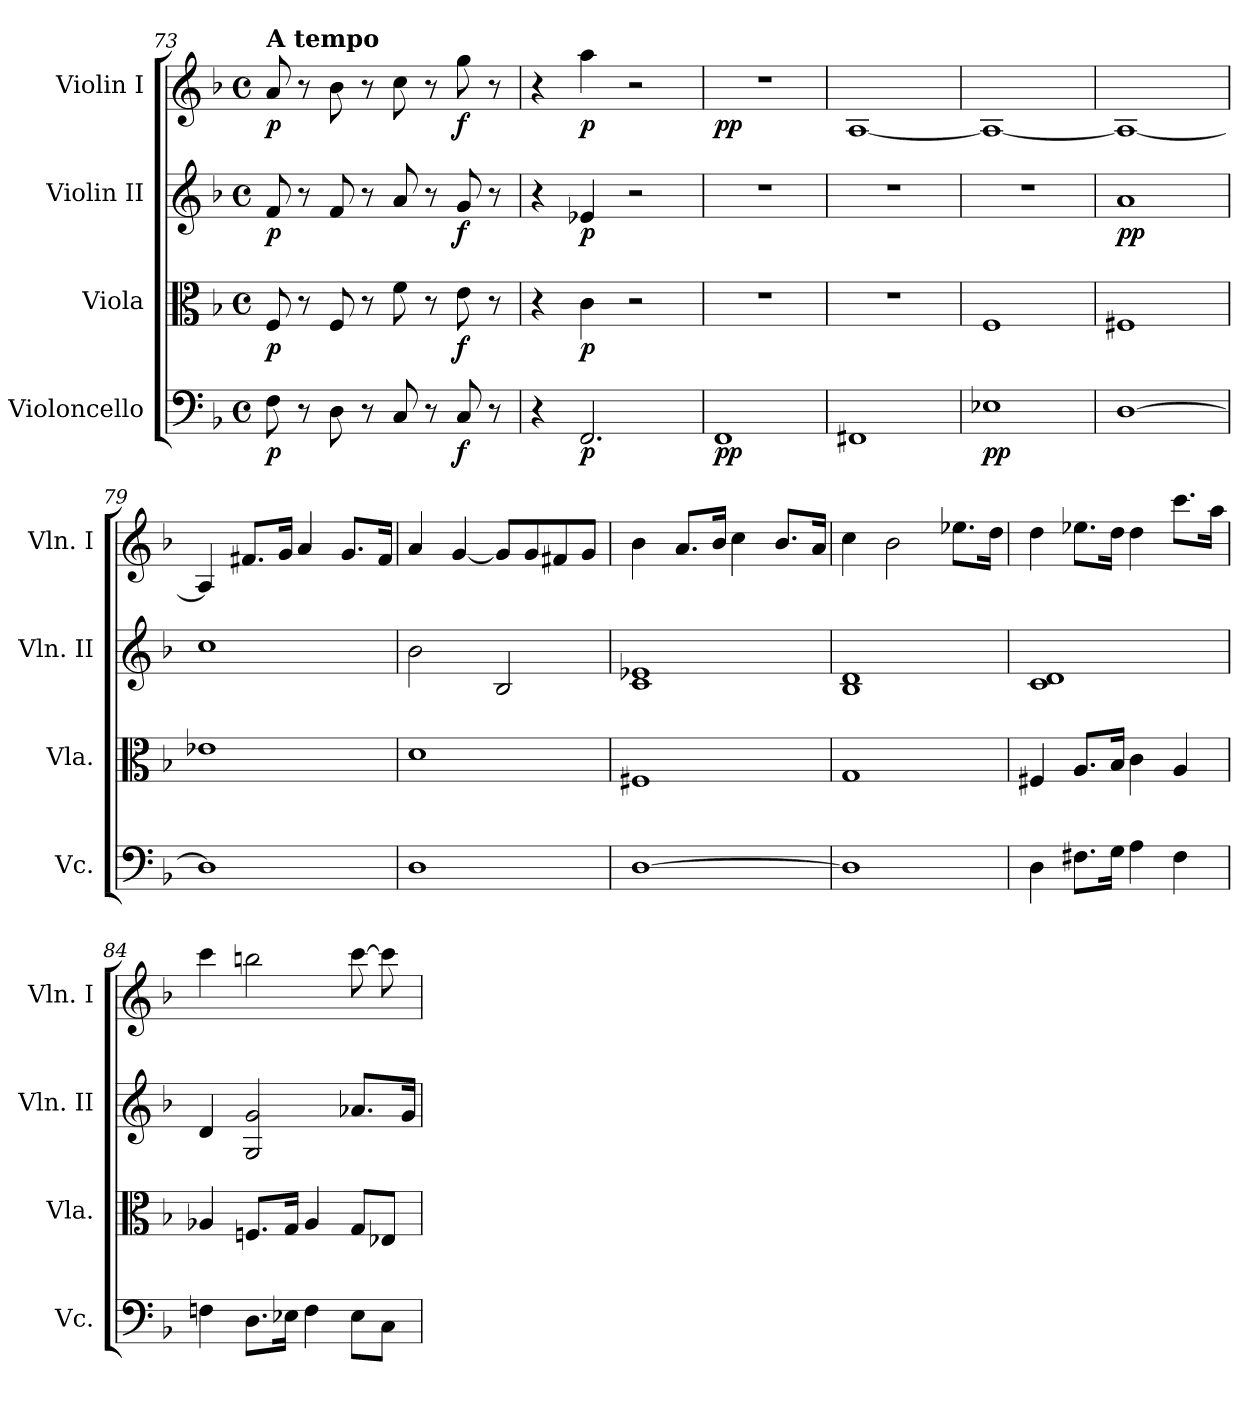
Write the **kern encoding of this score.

**kern	**dynam	**kern	**dynam	**kern	**dynam	**kern	**dynam
*part4	*part4	*part3	*part3	*part2	*part2	*part1	*part1
*staff4	*staff4	*staff3	*staff3	*staff2	*staff2	*staff1	*staff1
*I"Violoncello	*	*I"Viola	*	*I"Violin II	*	*I"Violin I	*
*I'Vc.	*	*I'Vla.	*	*I'Vln. II	*	*I'Vln. I	*
*clefF4	*	*clefC3	*	*clefG2	*	*clefG2	*
*k[b-]	*	*k[b-]	*	*k[b-]	*	*k[b-]	*
*M4/4	*	*M4/4	*	*M4/4	*	*M4/4	*
*met(c)	*	*met(c)	*	*met(c)	*	*met(c)	*
=73	=73	=73	=73	=73	=73	=73	=73
!	!	!	!	!	!	!LO:TX:a:B:t=A tempo	!
!	!LO:DY:b	!	!LO:DY:b	!	!LO:DY:b	!	!LO:DY:b
8F\	p	8F/	p	8f/	p	8a/	p
8r	.	8r	.	8r	.	8r	.
8D\	.	8F/	.	8f/	.	8b-\	.
8r	.	8r	.	8r	.	8r	.
8C/	.	8f\	.	8a/	.	8cc\	.
8r	.	8r	.	8r	.	8r	.
!	!LO:DY:b	!	!LO:DY:b	!	!LO:DY:b	!	!LO:DY:b
8C/	f	8e\	f	8g/	f	8gg\	f
8r	.	8r	.	8r	.	8r	.
=74	=74	=74	=74	=74	=74	=74	=74
4r	.	4r	.	4r	.	4r	.
!	!LO:DY:b	!	!LO:DY:b	!	!LO:DY:b	!	!LO:DY:b
2.FF/	p	4c\	p	4e-X/	p	4aa\	p
.	.	2r	.	2r	.	2r	.
=75	=75	=75	=75	=75	=75	=75	=75
!	!LO:DY:b	!	!	!	!	!	!LO:DY:b
1FF	pp	1r	.	1r	.	1r	pp
=76	=76	=76	=76	=76	=76	=76	=76
1FF#X	.	1r	.	1r	.	[1A	.
=77	=77	=77	=77	=77	=77	=77	=77
!	!LO:DY:b	!	!	!	!	!	!
1E-X	pp	1F	.	1r	.	1A_	.
=78	=78	=78	=78	=78	=78	=78	=78
!	!	!	!	!	!LO:DY:b	!	!
[1D	.	1F#X	.	1a	pp	1A_	.
=79	=79	=79	=79	=79	=79	=79	=79
1D]	.	1e-X	.	1cc	.	4A/]	.
.	.	.	.	.	.	8.f#X/L	.
.	.	.	.	.	.	16g/Jk	.
.	.	.	.	.	.	4a/	.
.	.	.	.	.	.	8.g/L	.
.	.	.	.	.	.	16f#/Jk	.
=80	=80	=80	=80	=80	=80	=80	=80
1D	.	1d	.	2b-\	.	4a/	.
.	.	.	.	.	.	[4g/	.
.	.	.	.	2B-/	.	8g/L]	.
.	.	.	.	.	.	8g/	.
.	.	.	.	.	.	8f#X/	.
.	.	.	.	.	.	8g/J	.
=81	=81	=81	=81	=81	=81	=81	=81
[1D	.	1F#X	.	1c 1e-X	.	4b-\	.
.	.	.	.	.	.	8.a/L	.
.	.	.	.	.	.	16b-/Jk	.
.	.	.	.	.	.	4cc\	.
.	.	.	.	.	.	8.b-/L	.
.	.	.	.	.	.	16a/Jk	.
=82	=82	=82	=82	=82	=82	=82	=82
1D]	.	1G	.	1B- 1d	.	4cc\	.
.	.	.	.	.	.	2b-\	.
.	.	.	.	.	.	8.ee-X\L	.
.	.	.	.	.	.	16dd\Jk	.
=83	=83	=83	=83	=83	=83	=83	=83
4D\	.	4F#X/	.	1c 1d	.	4dd\	.
8.F#X\L	.	8.A/L	.	.	.	8.ee-X\L	.
16G\Jk	.	16B-/Jk	.	.	.	16dd\Jk	.
4A\	.	4c\	.	.	.	4dd\	.
4F#\	.	4A/	.	.	.	8.ccc\L	.
.	.	.	.	.	.	16aa\Jk	.
=84	=84	=84	=84	=84	=84	=84	=84
4Fn\	.	4A-X/	.	4d/	.	4ccc\	.
8.D\L	.	8.Fn/L	.	2G/ 2g/	.	2bbn\	.
16E-X\Jk	.	16G/Jk	.	.	.	.	.
4F\	.	4A-/	.	.	.	.	.
8E-\L	.	8G/L	.	8.a-X/L	.	[8ccc\	.
8C\J	.	8E-X/J	.	.	.	8ccc\]	.
.	.	.	.	16g/Jk	.	.	.
=	=	=	=	=	=	=	=
*-	*-	*-	*-	*-	*-	*-	*-
